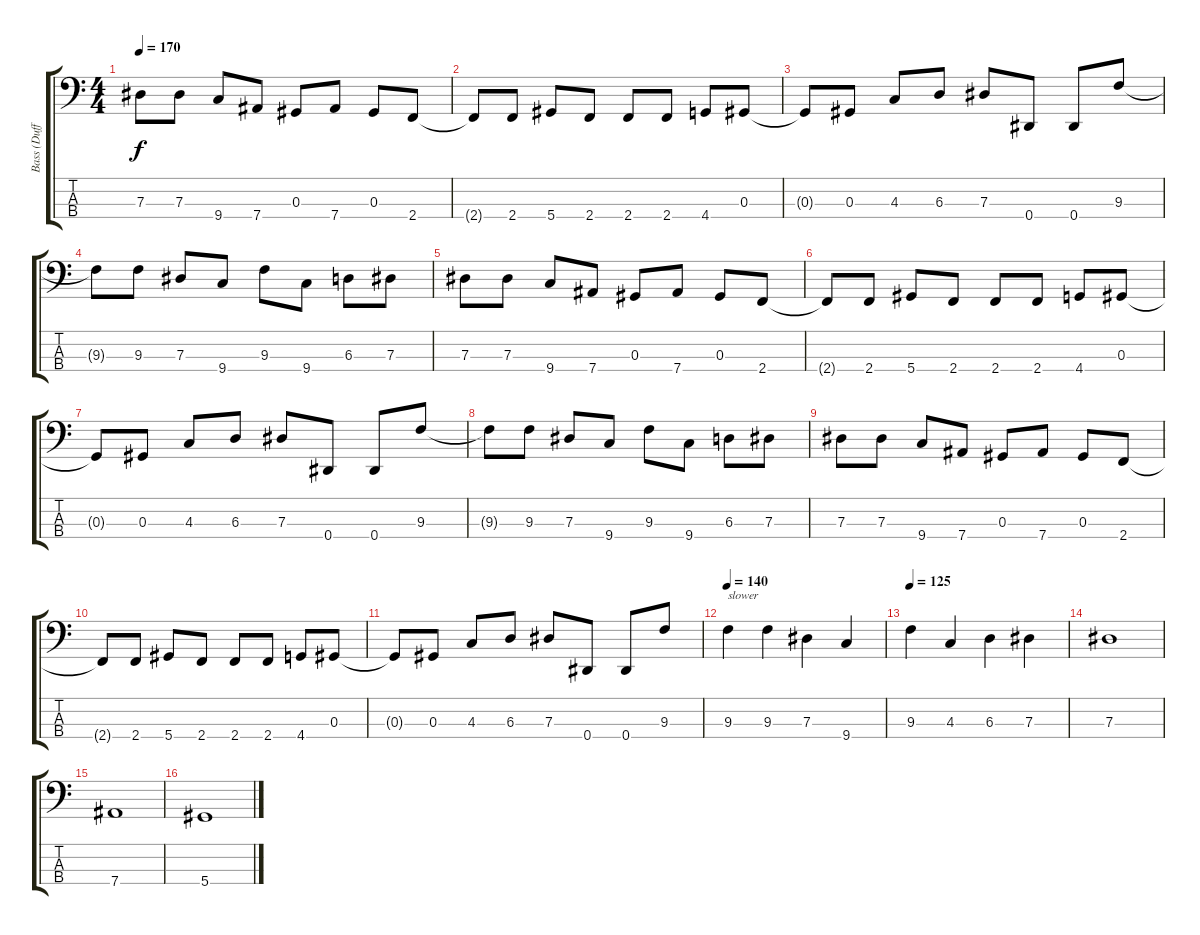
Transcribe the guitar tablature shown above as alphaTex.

\track ("Bass (Duff)" "Bass (Duff") {instrument electricbasspick}
\staff {score tabs}
\tuning (Gb2 Db2 Ab1 Eb1) {hide}
\ts (4 4)
\tempo 170
\clef f4
\ks c
7.3.8{dy f} 7.3.8 9.4.8 7.4.8 0.3.8 7.4.8 0.3.8 2.4.8 |
2.4{t}.8 2.4.8 5.4.8 2.4.8 2.4.8 2.4.8 4.4.8 0.3.8 |
0.3{t}.8 0.3.8 4.3.8 6.3.8 7.3.8 0.4.8 0.4.8 9.3.8 |
9.3{t}.8 9.3.8 7.3.8 9.4.8 9.3.8 9.4.8 6.3.8 7.3.8 |
7.3.8 7.3.8 9.4.8 7.4.8 0.3.8 7.4.8 0.3.8 2.4.8 |
2.4{t}.8 2.4.8 5.4.8 2.4.8 2.4.8 2.4.8 4.4.8 0.3.8 |
0.3{t}.8 0.3.8 4.3.8 6.3.8 7.3.8 0.4.8 0.4.8 9.3.8 |
9.3{t}.8 9.3.8 7.3.8 9.4.8 9.3.8 9.4.8 6.3.8 7.3.8 |
7.3.8 7.3.8 9.4.8 7.4.8 0.3.8 7.4.8 0.3.8 2.4.8 |
2.4{t}.8 2.4.8 5.4.8 2.4.8 2.4.8 2.4.8 4.4.8 0.3.8 |
0.3{t}.8 0.3.8 4.3.8 6.3.8 7.3.8 0.4.8 0.4.8 9.3.8 |
\tempo 140
9.3.4{txt "slower"} 9.3.4 7.3.4 9.4.4 |
\tempo 125
9.3.4 4.3.4 6.3.4 7.3.4 |
7.3.1 |
7.4.1 |
5.4.1
